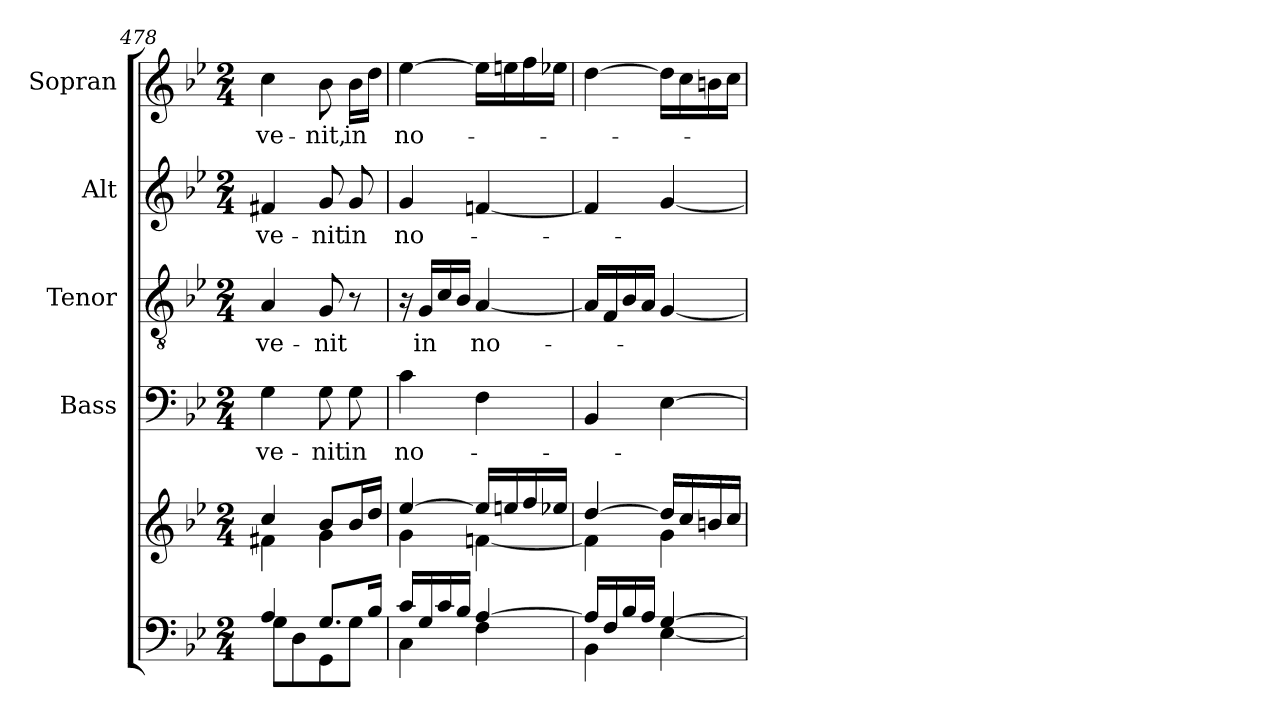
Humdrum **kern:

**kern	**kern	**kern	**text	**kern	**text	**kern	**text	**kern	**text
*part5	*part5	*part4	*part4	*part3	*part3	*part2	*part2	*part1	*part1
*staff6	*staff5	*staff4	*staff4	*staff3	*staff3	*staff2	*staff2	*staff1	*staff1
*	*	*I"Bass	*	*I"Tenor	*	*I"Alt	*	*I"Sopran	*
*	*	*I'B.	*	*I'T.	*	*I'A.	*	*I'S.	*
*clefF4	*clefG2	*clefF4	*	*clefGv2	*	*clefG2	*	*clefG2	*
*k[b-e-]	*k[b-e-]	*k[b-e-]	*	*k[b-e-]	*	*k[b-e-]	*	*k[b-e-]	*
*B-:	*B-:	*B-:	*	*B-:	*	*B-:	*	*B-:	*
*M2/4	*M2/4	*M2/4	*	*M2/4	*	*M2/4	*	*M2/4	*
=478	=478	=478	=478	=478	=478	=478	=478	=478	=478
*^	*^	*	*	*	*	*	*	*	*
!	!	!	!	!	!LO:LY:b	!	!LO:LY:b	!	!LO:LY:b	!	!LO:LY:b
4A/	8G\L	4cc/	4f#X\	4G\	ve-	4A/	ve-	4f#X/	ve-	4cc\	ve-
.	8D\	.	.	.	.	.	.	.	.	.	.
!	!	!	!	!	!LO:LY:b	!	!LO:LY:b	!	!LO:LY:b	!	!LO:LY:b
8.G/L	8GG\	8b-/L	4g\	8G\	-nit	8G/	-nit	8g/	-nit	8b-\	-nit,
!	!	!	!	!	!LO:LY:b	!	!	!	!LO:LY:b	!	!LO:LY:b
.	8G\J	16b-/L	.	8G\	in	8r	.	8g/	in	16b-\LL	in
16B-/Jk	.	16dd/JJ	.	.	.	.	.	.	.	16dd\JJ	.
=479	=479	=479	=479	=479	=479	=479	=479	=479	=479	=479	=479
!	!	!	!	!	!LO:LY:b	!	!	!	!LO:LY:b	!	!LO:LY:b
16c/LL	4C\	[>4ee-/	4g\	4c\	no-	16r	.	4g/	no-	[4ee-\	no-
!	!	!	!	!	!	!	!LO:LY:b	!	!	!	!
16G/	.	.	.	.	.	16G/LL	in	.	.	.	.
16c/	.	.	.	.	.	16c/	.	.	.	.	.
16B-/JJ	.	.	.	.	.	16B-/JJ	.	.	.	.	.
!	!	!	!	!	!	!	!LO:LY:b	!	!	!	!
[>4A/	4F\	16ee-/LL]	[<4fn\	4F\	.	[4A/	no-	[4fn/	.	16ee-\LL]	.
.	.	16een/	.	.	.	.	.	.	.	16een\	.
.	.	16ff/	.	.	.	.	.	.	.	16ff\	.
.	.	16ee-X/JJ	.	.	.	.	.	.	.	16ee-X\JJ	.
!!LO:PB:g=z
=480	=480	=480	=480	=480	=480	=480	=480	=480	=480	=480	=480
16A/LL]	4BB-\	[>4dd/	4f\]	4BB-/	.	16A/LL]	.	4f/]	.	[4dd\	.
16F/	.	.	.	.	.	16F/	.	.	.	.	.
16B-/	.	.	.	.	.	16B-/	.	.	.	.	.
16A/JJ	.	.	.	.	.	16A/JJ	.	.	.	.	.
[>4G/	[<4E-\	16dd/LL]	4g\	[4E-\	.	[4G/	.	[4g/	.	16dd\LL]	.
.	.	16cc/	.	.	.	.	.	.	.	16cc\	.
.	.	16bn/	.	.	.	.	.	.	.	16bn\	.
.	.	16cc/JJ	.	.	.	.	.	.	.	16cc\JJ	.
*v	*v	*	*	*	*	*	*	*	*	*	*
*	*v	*v	*	*	*	*	*	*	*	*
=	=	=	=	=	=	=	=	=	=
*-	*-	*-	*-	*-	*-	*-	*-	*-	*-
